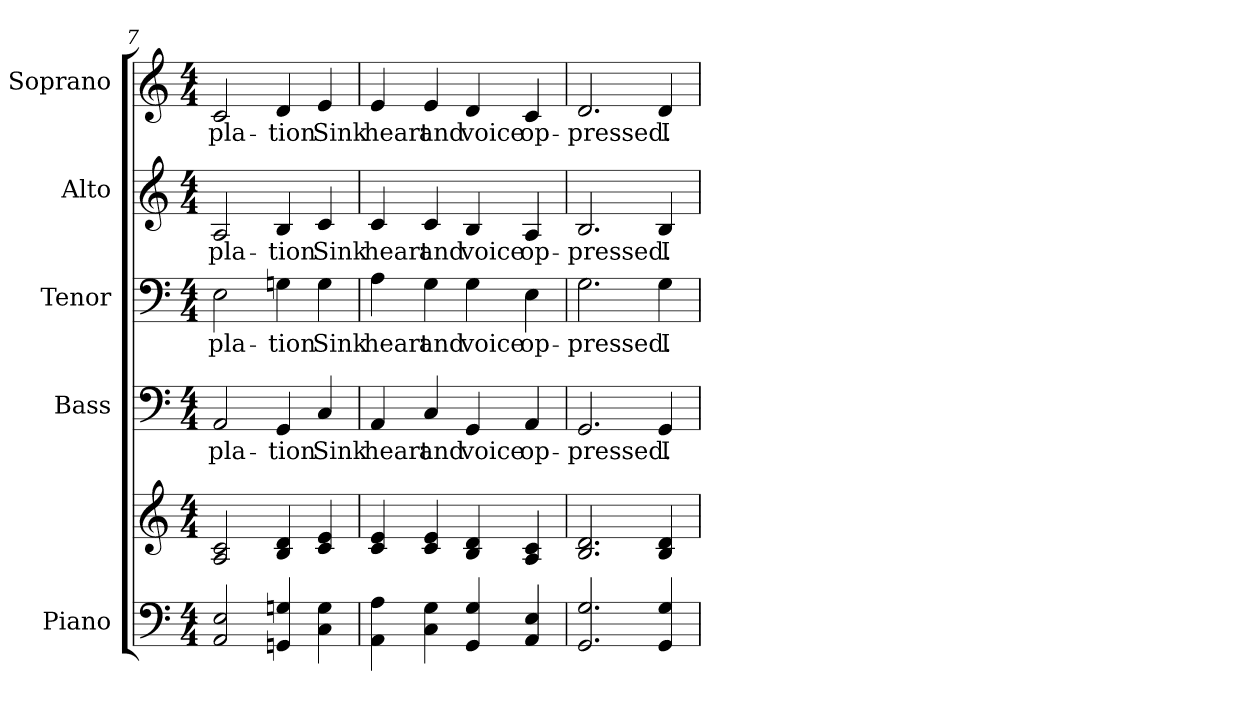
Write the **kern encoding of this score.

**kern	**kern	**kern	**text	**kern	**text	**kern	**text	**kern	**text
*part5	*part5	*part4	*part4	*part3	*part3	*part2	*part2	*part1	*part1
*staff6	*staff5	*staff4	*staff4	*staff3	*staff3	*staff2	*staff2	*staff1	*staff1
*I"Piano	*	*I"Bass	*	*I"Tenor	*	*I"Alto	*	*I"Soprano	*
*I'Pno.	*	*I'B.	*	*I'T.	*	*I'A.	*	*I'S.	*
*clefF4	*clefG2	*clefF4	*	*clefF4	*	*clefG2	*	*clefG2	*
*k[]	*k[]	*k[]	*	*k[]	*	*k[]	*	*k[]	*
*C:	*C:	*C:	*	*C:	*	*C:	*	*C:	*
*M4/4	*M4/4	*M4/4	*	*M4/4	*	*M4/4	*	*M4/4	*
=7	=7	=7	=7	=7	=7	=7	=7	=7	=7
!	!	!	!LO:LY:b:color=#000000	!	!	!	!	!	!
!	!	!	!	!	!LO:LY:b:color=#000000	!	!	!	!
!	!	!	!	!	!	!	!LO:LY:b:color=#000000	!	!
!	!	!	!	!	!	!	!	!	!LO:LY:b:color=#000000
2AAi/ 2Ei	2Ai/ 2ci	2AAi/	-pla-	2Ei\	-pla-	2Ai/	-pla-	2ci/	-pla-
!	!	!	!LO:LY:b:color=#000000	!	!	!	!	!	!
!	!	!	!	!	!LO:LY:b:color=#000000	!	!	!	!
!	!	!	!	!	!	!	!LO:LY:b:color=#000000	!	!
!	!	!	!	!	!	!	!	!	!LO:LY:b:color=#000000
4GGni/ 4Gni	4Bi/ 4di	4GGi/	-tion	4Gni\	-tion	4Bi/	-tion	4di/	-tion
!	!	!	!LO:LY:b:color=#000000	!	!	!	!	!	!
!	!	!	!	!	!LO:LY:b:color=#000000	!	!	!	!
!	!	!	!	!	!	!	!LO:LY:b:color=#000000	!	!
!	!	!	!	!	!	!	!	!	!LO:LY:b:color=#000000
4Ci\ 4Gi	4ci/ 4ei	4Ci/	Sink	4Gi\	Sink	4ci/	Sink	4ei/	Sink
!!LO:PB:g=z
=8	=8	=8	=8	=8	=8	=8	=8	=8	=8
!	!	!	!LO:LY:b:color=#000000	!	!	!	!	!	!
!	!	!	!	!	!LO:LY:b:color=#000000	!	!	!	!
!	!	!	!	!	!	!	!LO:LY:b:color=#000000	!	!
!	!	!	!	!	!	!	!	!	!LO:LY:b:color=#000000
4AAi\ 4Ai	4ci/ 4ei	4AAi/	heart	4Ai\	heart	4ci/	heart	4ei/	heart
!	!	!	!LO:LY:b:color=#000000	!	!	!	!	!	!
!	!	!	!	!	!LO:LY:b:color=#000000	!	!	!	!
!	!	!	!	!	!	!	!LO:LY:b:color=#000000	!	!
!	!	!	!	!	!	!	!	!	!LO:LY:b:color=#000000
4Ci\ 4Gi	4ci/ 4ei	4Ci/	and	4Gi\	and	4ci/	and	4ei/	and
!	!	!	!LO:LY:b:color=#000000	!	!	!	!	!	!
!	!	!	!	!	!LO:LY:b:color=#000000	!	!	!	!
!	!	!	!	!	!	!	!LO:LY:b:color=#000000	!	!
!	!	!	!	!	!	!	!	!	!LO:LY:b:color=#000000
4GGi/ 4Gi	4Bi/ 4di	4GGi/	voice	4Gi\	voice	4Bi/	voice	4di/	voice
!	!	!	!LO:LY:b:color=#000000	!	!	!	!	!	!
!	!	!	!	!	!LO:LY:b:color=#000000	!	!	!	!
!	!	!	!	!	!	!	!LO:LY:b:color=#000000	!	!
!	!	!	!	!	!	!	!	!	!LO:LY:b:color=#000000
4AAi/ 4Ei	4Ai/ 4ci	4AAi/	op-	4Ei\	op-	4Ai/	op-	4ci/	op-
=9	=9	=9	=9	=9	=9	=9	=9	=9	=9
!	!	!	!LO:LY:b:color=#000000	!	!	!	!	!	!
!	!	!	!	!	!LO:LY:b:color=#000000	!	!	!	!
!	!	!	!	!	!	!	!LO:LY:b:color=#000000	!	!
!	!	!	!	!	!	!	!	!	!LO:LY:b:color=#000000
2.GGi/ 2.Gi	2.Bi/ 2.di	2.GGi/	-pressed.	2.Gi\	-pressed.	2.Bi/	-pressed.	2.di/	-pressed.
!	!	!	!LO:LY:b:color=#000000	!	!	!	!	!	!
!	!	!	!	!	!LO:LY:b:color=#000000	!	!	!	!
!	!	!	!	!	!	!	!LO:LY:b:color=#000000	!	!
!	!	!	!	!	!	!	!	!	!LO:LY:b:color=#000000
4GGi/ 4Gi	4Bi/ 4di	4GGi/	I	4Gi\	I	4Bi/	I	4di/	I
=	=	=	=	=	=	=	=	=	=
*-	*-	*-	*-	*-	*-	*-	*-	*-	*-
